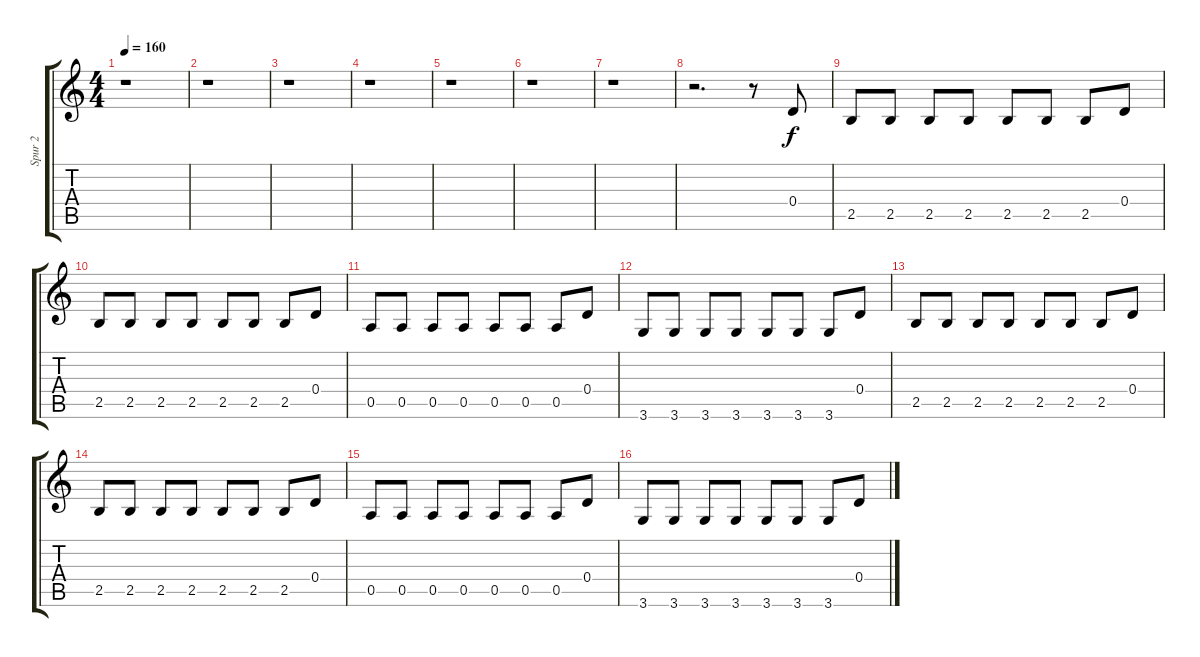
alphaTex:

\track ("Spur 2" "Spur 2") {instrument distortionguitar}
\staff {score tabs}
\tuning (E4 B3 G3 D3 A2 E2) {hide}
\ts (4 4)
\tempo 160
\clef g2
\ks c
r.1{dy f instrument distortionguitar} |
r.1 |
r.1 |
r.1 |
r.1 |
r.1 |
r.1 |
r.2{d} r.8 0.4.8 |
2.5.8 2.5.8 2.5.8 2.5.8 2.5.8 2.5.8 2.5.8 0.4.8 |
2.5.8 2.5.8 2.5.8 2.5.8 2.5.8 2.5.8 2.5.8 0.4.8 |
0.5.8 0.5.8 0.5.8 0.5.8 0.5.8 0.5.8 0.5.8 0.4.8 |
3.6.8 3.6.8 3.6.8 3.6.8 3.6.8 3.6.8 3.6.8 0.4.8 |
2.5.8 2.5.8 2.5.8 2.5.8 2.5.8 2.5.8 2.5.8 0.4.8 |
2.5.8 2.5.8 2.5.8 2.5.8 2.5.8 2.5.8 2.5.8 0.4.8 |
0.5.8 0.5.8 0.5.8 0.5.8 0.5.8 0.5.8 0.5.8 0.4.8 |
3.6.8 3.6.8 3.6.8 3.6.8 3.6.8 3.6.8 3.6.8 0.4.8
